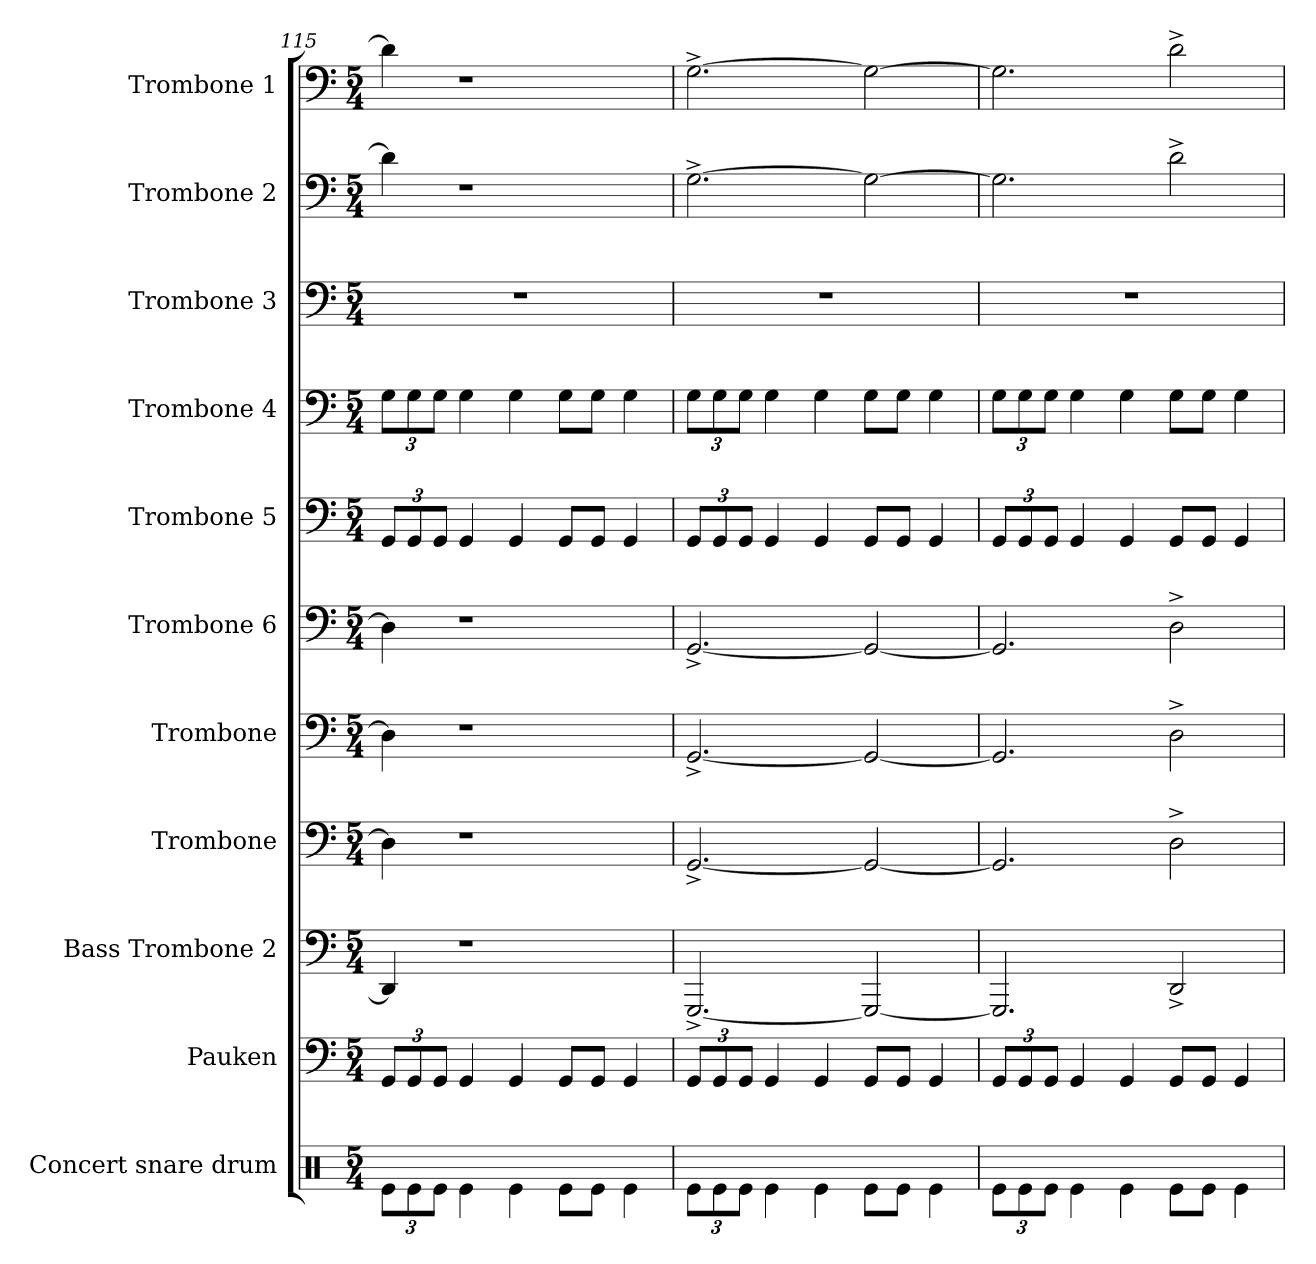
**kern	**kern	**kern	**kern	**kern	**kern	**kern	**kern	**kern	**kern	**kern
*part11	*part10	*part9	*part8	*part7	*part6	*part5	*part4	*part3	*part2	*part1
*staff11	*staff10	*staff9	*staff8	*staff7	*staff6	*staff5	*staff4	*staff3	*staff2	*staff1
*I"Concert snare drum	*I"Pauken	*I"Bass Trombone 2	*I"Trombone	*I"Trombone	*I"Trombone 6	*I"Trombone 5	*I"Trombone 4	*I"Trombone 3	*I"Trombone 2	*I"Trombone 1
*I'Con. sn.	*I'Pauk.	*I'Bass Tbn. 2	*	*I'Tbn. 7	*I'Tbn. 6	*I'Tbn. 5	*I'Tbn. 4	*I'Tbn. 3	*I'Tbn. 2	*I'Tbn. 1
*clefX	*clefF4	*clefF4	*clefF4	*clefF4	*clefF4	*clefF4	*clefF4	*clefF4	*clefF4	*clefF4
*k[]	*k[]	*k[]	*k[]	*k[]	*k[]	*k[]	*k[]	*k[]	*k[]	*k[]
*M5/4	*M5/4	*M5/4	*M5/4	*M5/4	*M5/4	*M5/4	*M5/4	*M5/4	*M5/4	*M5/4
*Xbrackettup	*Xbrackettup	*	*	*	*	*Xbrackettup	*Xbrackettup	*	*	*
=115	=115	=115	=115	=115	=115	=115	=115	=115	=115	=115
12Re\L	12GG/L	4DD-/]	4D-\]	4D-\]	4D-\]	12GG/L	12G\L	4%5r	4d-\]	4d-\]
12Re\	12GG/	.	.	.	.	12GG/	12G\	.	.	.
12Re\J	12GG/J	.	.	.	.	12GG/J	12G\J	.	.	.
4Re\	4GG/	1r	1r	1r	1r	4GG/	4G\	.	1r	1r
4Re\	4GG/	.	.	.	.	4GG/	4G\	.	.	.
8Re\L	8GG/L	.	.	.	.	8GG/L	8G\L	.	.	.
8Re\J	8GG/J	.	.	.	.	8GG/J	8G\J	.	.	.
4Re\	4GG/	.	.	.	.	4GG/	4G\	.	.	.
=116	=116	=116	=116	=116	=116	=116	=116	=116	=116	=116
12Re\L	12GG/L	[2.GGG^/	[2.GG^/	[2.GG^/	[2.GG^/	12GG/L	12G\L	4%5r	[2.G^\	[2.G^\
12Re\	12GG/	.	.	.	.	12GG/	12G\	.	.	.
12Re\J	12GG/J	.	.	.	.	12GG/J	12G\J	.	.	.
4Re\	4GG/	.	.	.	.	4GG/	4G\	.	.	.
4Re\	4GG/	.	.	.	.	4GG/	4G\	.	.	.
8Re\L	8GG/L	2GGG/_	2GG/_	2GG/_	2GG/_	8GG/L	8G\L	.	2G\_	2G\_
8Re\J	8GG/J	.	.	.	.	8GG/J	8G\J	.	.	.
4Re\	4GG/	.	.	.	.	4GG/	4G\	.	.	.
=117	=117	=117	=117	=117	=117	=117	=117	=117	=117	=117
12Re\L	12GG/L	2.GGG/]	2.GG/]	2.GG/]	2.GG/]	12GG/L	12G\L	4%5r	2.G\]	2.G\]
12Re\	12GG/	.	.	.	.	12GG/	12G\	.	.	.
12Re\J	12GG/J	.	.	.	.	12GG/J	12G\J	.	.	.
4Re\	4GG/	.	.	.	.	4GG/	4G\	.	.	.
4Re\	4GG/	.	.	.	.	4GG/	4G\	.	.	.
8Re\L	8GG/L	2DD^/	2D^\	2D^\	2D^\	8GG/L	8G\L	.	2d^\	2d^\
8Re\J	8GG/J	.	.	.	.	8GG/J	8G\J	.	.	.
4Re\	4GG/	.	.	.	.	4GG/	4G\	.	.	.
=	=	=	=	=	=	=	=	=	=	=
*-	*-	*-	*-	*-	*-	*-	*-	*-	*-	*-
